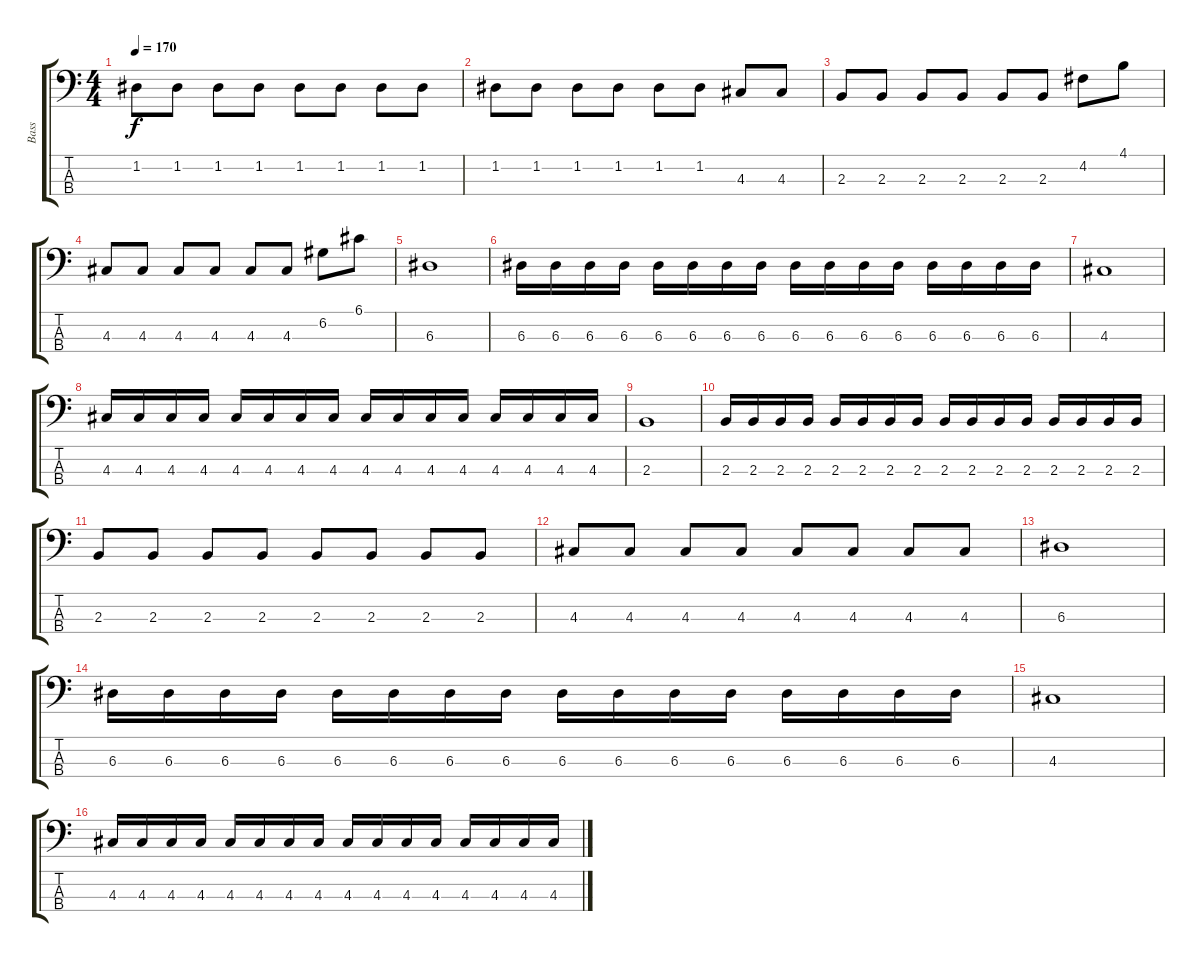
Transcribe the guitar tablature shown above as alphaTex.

\track ("Bass" "Bass") {instrument electricbassfinger}
\staff {score tabs}
\tuning (G2 D2 A1 E1) {hide}
\ts (4 4)
\tempo 170
\clef f4
\ks c
1.2.8{dy f} 1.2.8 1.2.8 1.2.8 1.2.8 1.2.8 1.2.8 1.2.8 |
1.2.8 1.2.8 1.2.8 1.2.8 1.2.8 1.2.8 4.3.8 4.3.8 |
2.3.8 2.3.8 2.3.8 2.3.8 2.3.8 2.3.8 4.2.8 4.1.8 |
4.3.8 4.3.8 4.3.8 4.3.8 4.3.8 4.3.8 6.2.8 6.1.8 |
6.3.1 |
6.3.16 6.3.16 6.3.16 6.3.16 6.3.16 6.3.16 6.3.16 6.3.16 6.3.16 6.3.16 6.3.16 6.3.16 6.3.16 6.3.16 6.3.16 6.3.16 |
4.3.1 |
4.3.16 4.3.16 4.3.16 4.3.16 4.3.16 4.3.16 4.3.16 4.3.16 4.3.16 4.3.16 4.3.16 4.3.16 4.3.16 4.3.16 4.3.16 4.3.16 |
2.3.1 |
2.3.16 2.3.16 2.3.16 2.3.16 2.3.16 2.3.16 2.3.16 2.3.16 2.3.16 2.3.16 2.3.16 2.3.16 2.3.16 2.3.16 2.3.16 2.3.16 |
2.3.8 2.3.8 2.3.8 2.3.8 2.3.8 2.3.8 2.3.8 2.3.8 |
4.3.8 4.3.8 4.3.8 4.3.8 4.3.8 4.3.8 4.3.8 4.3.8 |
6.3.1 |
6.3.16 6.3.16 6.3.16 6.3.16 6.3.16 6.3.16 6.3.16 6.3.16 6.3.16 6.3.16 6.3.16 6.3.16 6.3.16 6.3.16 6.3.16 6.3.16 |
4.3.1 |
4.3.16 4.3.16 4.3.16 4.3.16 4.3.16 4.3.16 4.3.16 4.3.16 4.3.16 4.3.16 4.3.16 4.3.16 4.3.16 4.3.16 4.3.16 4.3.16
